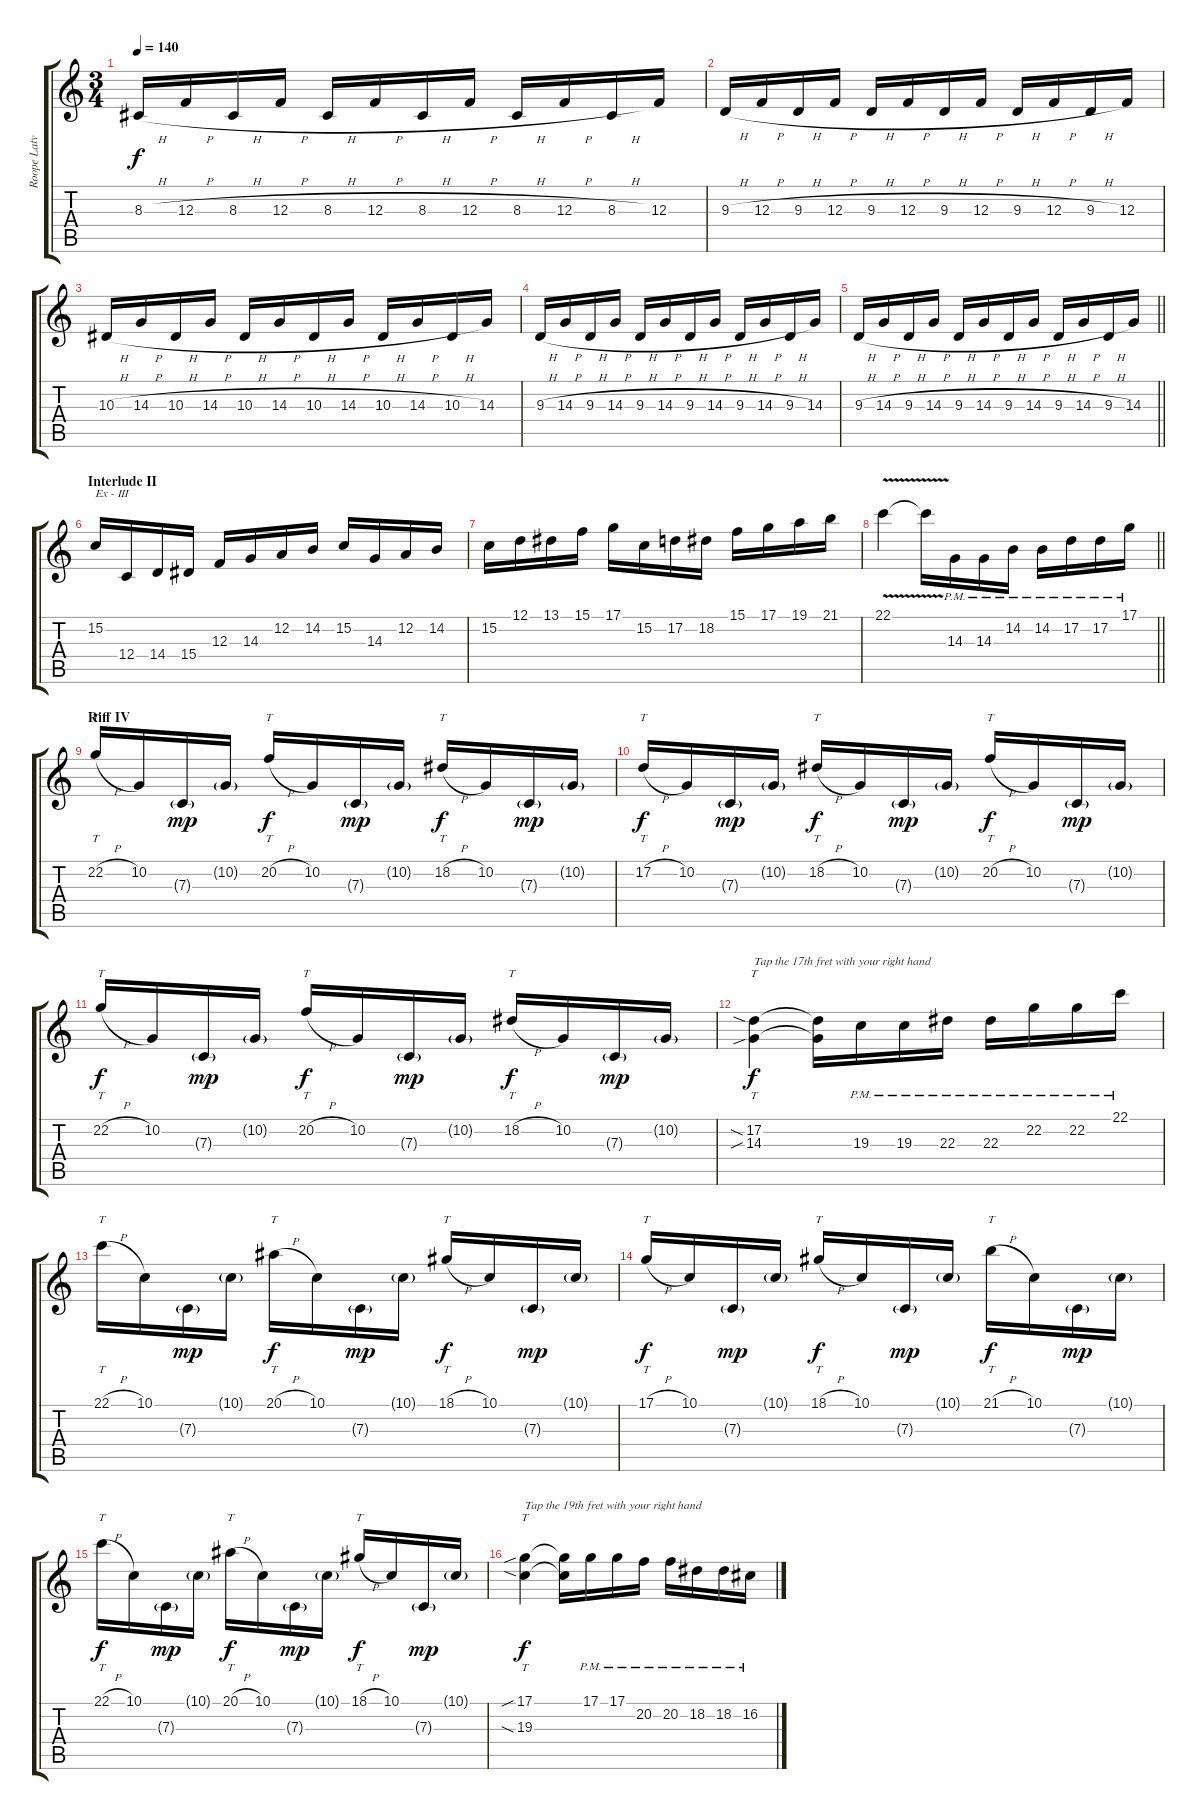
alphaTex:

\track ("Roope Latvala (Guitar II)" "Roope Latv") {instrument harpsichord}
\staff {score tabs}
\tuning (D4 A3 F3 C3 G2 D2) {hide}
\ts (3 4)
\tempo 140
\clef g2
\ks c
8.3{h}.16{dy f} 12.3{h}.16 8.3{h}.16 12.3{h}.16 8.3{h}.16 12.3{h}.16 8.3{h}.16 12.3{h}.16 8.3{h}.16 12.3{h}.16 8.3{h}.16 12.3.16 |
9.3{h}.16 12.3{h}.16 9.3{h}.16 12.3{h}.16 9.3{h}.16 12.3{h}.16 9.3{h}.16 12.3{h}.16 9.3{h}.16 12.3{h}.16 9.3{h}.16 12.3.16 |
10.3{h}.16 14.3{h}.16 10.3{h}.16 14.3{h}.16 10.3{h}.16 14.3{h}.16 10.3{h}.16 14.3{h}.16 10.3{h}.16 14.3{h}.16 10.3{h}.16 14.3.16 |
9.3{h}.16 14.3{h}.16 9.3{h}.16 14.3{h}.16 9.3{h}.16 14.3{h}.16 9.3{h}.16 14.3{h}.16 9.3{h}.16 14.3{h}.16 9.3{h}.16 14.3.16 |
\barLineRight lightlight
9.3{h}.16 14.3{h}.16 9.3{h}.16 14.3{h}.16 9.3{h}.16 14.3{h}.16 9.3{h}.16 14.3{h}.16 9.3{h}.16 14.3{h}.16 9.3{h}.16 14.3.16 |
\section ("" "Interlude II")
15.2.16{txt "Ex - III"} 12.4.16 14.4.16 15.4.16 12.3.16 14.3.16 12.2.16 14.2.16 15.2.16 14.3.16 12.2.16 14.2.16 |
15.2.16 12.1.16 13.1.16 15.1.16 17.1.16 15.2.16 17.2.16 18.2.16 15.1.16 17.1.16 19.1.16 21.1.16 |
\barLineRight lightlight
22.1{v}.4 22.1{t}.16 14.3{pm}.16 14.3{pm}.16 14.2{pm}.16 14.2{pm}.16 17.2{pm}.16 17.2{pm}.16 17.1{pm}.16 |
\section ("" "Riff IV")
22.2{h}.16{tt} 10.2.16 7.3{g}.16{dy mp} 10.2{g}.16 20.2{h}.16{tt dy f} 10.2.16 7.3{g}.16{dy mp} 10.2{g}.16 18.2{h}.16{tt dy f} 10.2.16 7.3{g}.16{dy mp} 10.2{g}.16 |
17.2{h}.16{tt dy f} 10.2.16 7.3{g}.16{dy mp} 10.2{g}.16 18.2{h}.16{tt dy f} 10.2.16 7.3{g}.16{dy mp} 10.2{g}.16 20.2{h}.16{tt dy f} 10.2.16 7.3{g}.16{dy mp} 10.2{g}.16 |
22.2{h}.16{tt dy f} 10.2.16 7.3{g}.16{dy mp} 10.2{g}.16 20.2{h}.16{tt dy f} 10.2.16 7.3{g}.16{dy mp} 10.2{g}.16 18.2{h}.16{tt dy f} 10.2.16 7.3{g}.16{dy mp} 10.2{g}.16 |
(17.2{sia} 14.3{sib}).4{tt txt "Tap the 17th fret with your right hand" dy f} (17.2{t} 14.3{t}).16 19.3{pm}.16 19.3{pm}.16 22.3{pm}.16 22.3{pm}.16 22.2{pm}.16 22.2{pm}.16 22.1{pm}.16 |
22.1{h}.16{tt} 10.1.16 7.3{g}.16{dy mp} 10.1{g}.16 20.1{h}.16{tt dy f} 10.1.16 7.3{g}.16{dy mp} 10.1{g}.16 18.1{h}.16{tt dy f} 10.1.16 7.3{g}.16{dy mp} 10.1{g}.16 |
17.1{h}.16{tt dy f} 10.1.16 7.3{g}.16{dy mp} 10.1{g}.16 18.1{h}.16{tt dy f} 10.1.16 7.3{g}.16{dy mp} 10.1{g}.16 21.1{h}.16{tt dy f} 10.1.16 7.3{g}.16{dy mp} 10.1{g}.16 |
22.1{h}.16{tt dy f} 10.1.16 7.3{g}.16{dy mp} 10.1{g}.16 20.1{h}.16{tt dy f} 10.1.16 7.3{g}.16{dy mp} 10.1{g}.16 18.1{h}.16{tt dy f} 10.1.16 7.3{g}.16{dy mp} 10.1{g}.16 |
(17.1{sib} 19.3{sia}).4{tt txt "Tap the 19th fret with your right hand" dy f} (17.1{t} 19.3{t}).16 17.1{pm}.16 17.1{pm}.16 20.2{pm}.16 20.2{pm}.16 18.2{pm}.16 18.2{pm}.16 16.2{pm}.16
